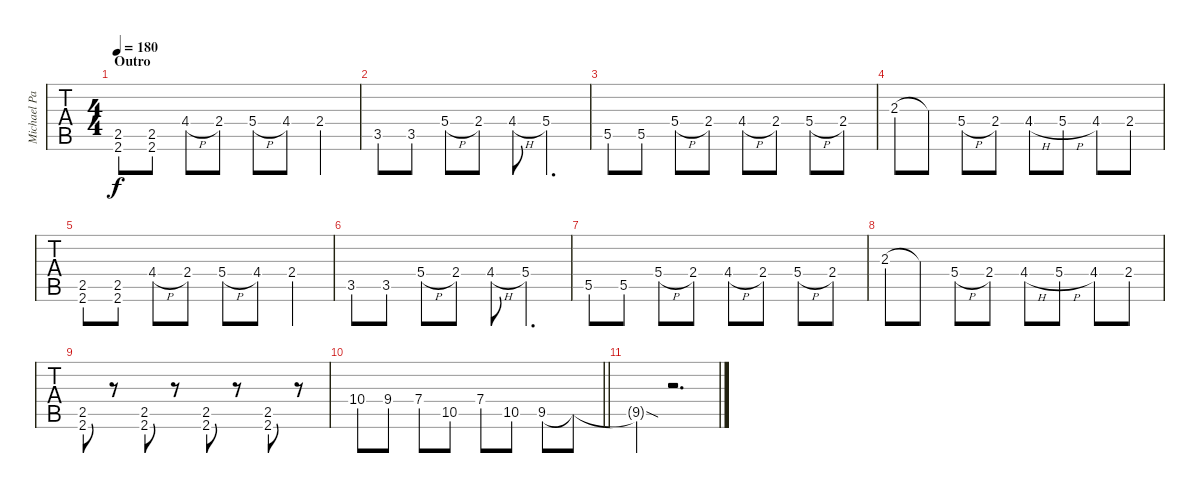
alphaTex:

\track ("Michael Padget" "Michael Pa") {instrument distortionguitar}
\staff {tabs}
\tuning (D4 A3 F3 C3 G2 C2) {hide}
\ts (4 4)
\section ("" "Outro")
\tempo 180
\clef g2
\ks c
(2.5 2.6).8{dy f} (2.5 2.6).8 4.4{h}.8 2.4.8 5.4{h}.8 4.4.8 2.4.4 |
3.5.8 3.5.8 5.4{h}.8 2.4.8 4.4{h}.8 5.4.4{d} |
5.5.8 5.5.8 5.4{h}.8 2.4.8 4.4{h}.8 2.4.8 5.4{h}.8 2.4.8 |
2.3.8 2.3{t}.8 5.4{h}.8 2.4.8 4.4{h}.8 5.4{h}.8 4.4.8 2.4.8 |
(2.5 2.6).8 (2.5 2.6).8 4.4{h}.8 2.4.8 5.4{h}.8 4.4.8 2.4.4 |
3.5.8 3.5.8 5.4{h}.8 2.4.8 4.4{h}.8 5.4.4{d} |
5.5.8 5.5.8 5.4{h}.8 2.4.8 4.4{h}.8 2.4.8 5.4{h}.8 2.4.8 |
2.3.8 2.3{t}.8 5.4{h}.8 2.4.8 4.4{h}.8 5.4{h}.8 4.4.8 2.4.8 |
(2.5 2.6).8 r.8 (2.5 2.6).8 r.8 (2.5 2.6).8 r.8 (2.5 2.6).8 r.8 |
\barLineRight lightlight
10.4.8 9.4.8 7.4.8 10.5.8 7.4.8 10.5.8 9.5.8 9.5{t}.8 |
9.5{sod t}.4 r.2{d}
